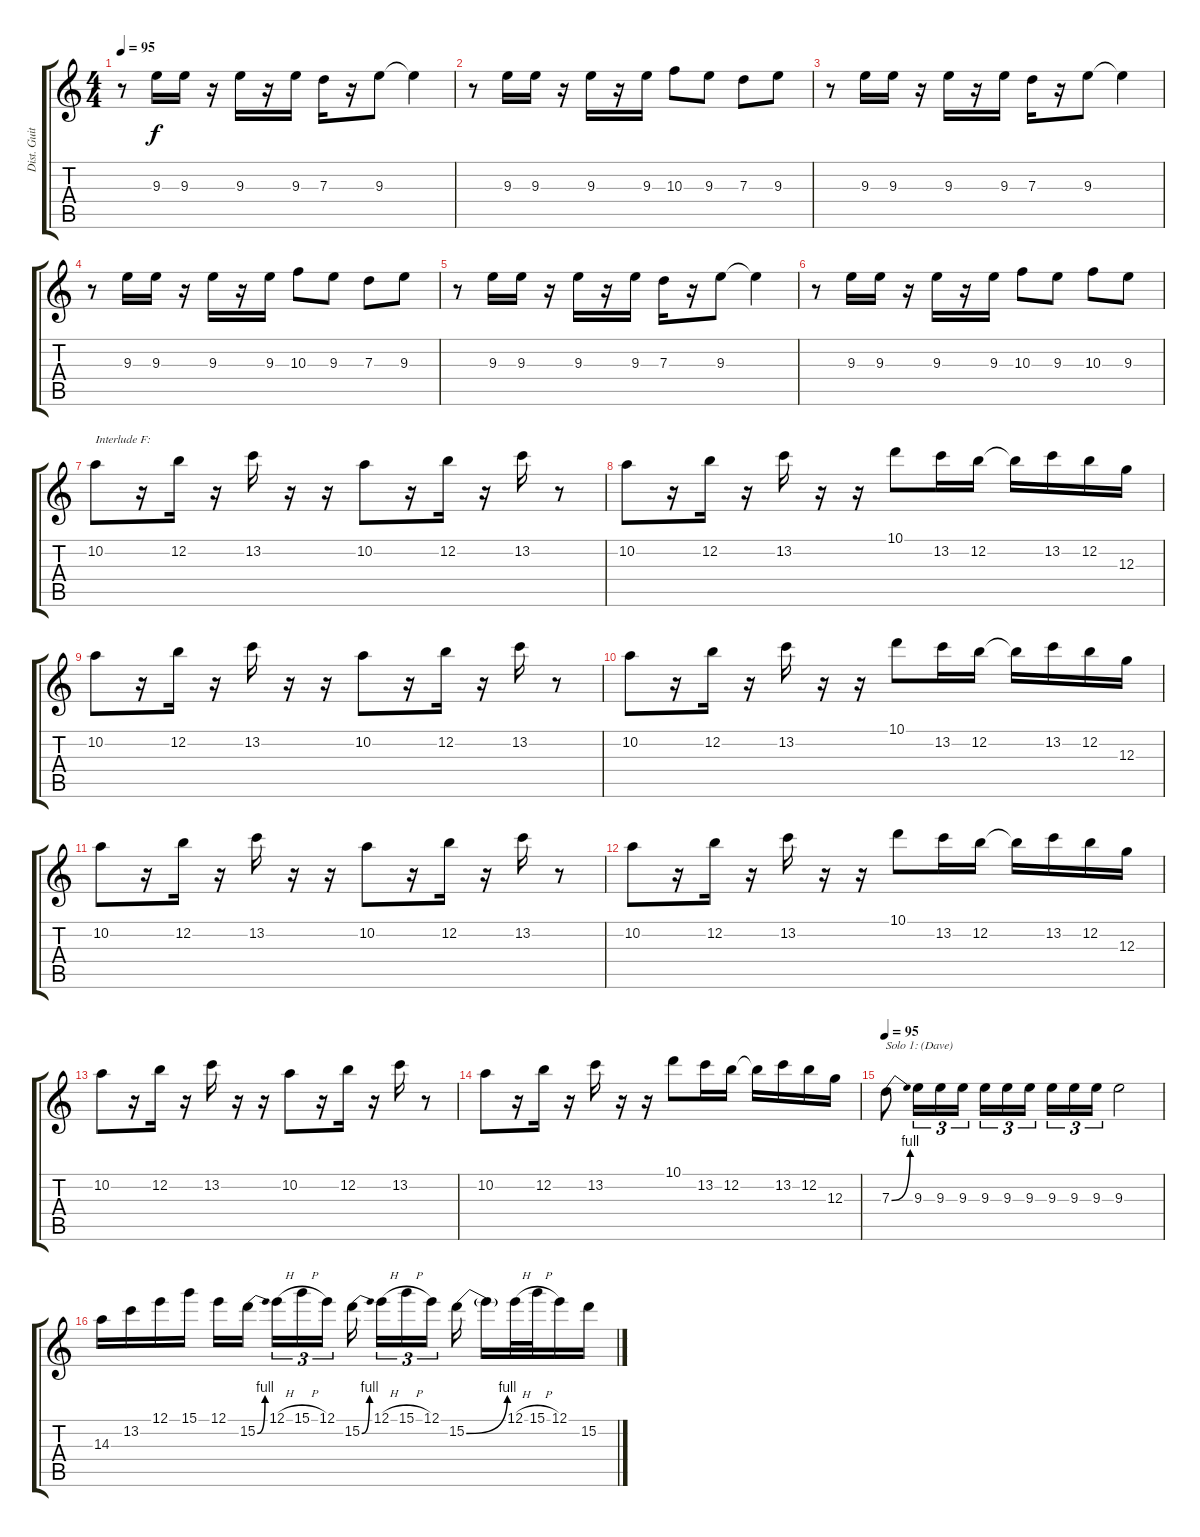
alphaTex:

\track ("Dist. Guitar 1" "Dist. Guit") {instrument distortionguitar}
\staff {score tabs}
\tuning (E4 B3 G3 D3 A2 E2) {hide}
\ts (4 4)
\tempo 95
\clef g2
\ks c
r.8{dy f} 9.3.16 9.3.16 r.16 9.3.16 r.16 9.3.16 7.3.16 r.16 9.3.8 9.3{t}.4 |
r.8 9.3.16 9.3.16 r.16 9.3.16 r.16 9.3.16 10.3.8 9.3.8 7.3.8 9.3.8 |
r.8 9.3.16 9.3.16 r.16 9.3.16 r.16 9.3.16 7.3.16 r.16 9.3.8 9.3{t}.4 |
r.8 9.3.16 9.3.16 r.16 9.3.16 r.16 9.3.16 10.3.8 9.3.8 7.3.8 9.3.8 |
r.8 9.3.16 9.3.16 r.16 9.3.16 r.16 9.3.16 7.3.16 r.16 9.3.8 9.3{t}.4 |
r.8 9.3.16 9.3.16 r.16 9.3.16 r.16 9.3.16 10.3.8 9.3.8 10.3.8 9.3.8 |
10.2.8{txt "Interlude F:"} r.16 12.2.16 r.16 13.2.16 r.16 r.16 10.2.8 r.16 12.2.16 r.16 13.2.16 r.8 |
10.2.8 r.16 12.2.16 r.16 13.2.16 r.16 r.16 10.1.8 13.2.16 12.2.16 12.2{t}.16 13.2.16 12.2.16 12.3.16 |
10.2.8 r.16 12.2.16 r.16 13.2.16 r.16 r.16 10.2.8 r.16 12.2.16 r.16 13.2.16 r.8 |
10.2.8 r.16 12.2.16 r.16 13.2.16 r.16 r.16 10.1.8 13.2.16 12.2.16 12.2{t}.16 13.2.16 12.2.16 12.3.16 |
10.2.8 r.16 12.2.16 r.16 13.2.16 r.16 r.16 10.2.8 r.16 12.2.16 r.16 13.2.16 r.8 |
10.2.8 r.16 12.2.16 r.16 13.2.16 r.16 r.16 10.1.8 13.2.16 12.2.16 12.2{t}.16 13.2.16 12.2.16 12.3.16 |
10.2.8 r.16 12.2.16 r.16 13.2.16 r.16 r.16 10.2.8 r.16 12.2.16 r.16 13.2.16 r.8 |
10.2.8 r.16 12.2.16 r.16 13.2.16 r.16 r.16 10.1.8 13.2.16 12.2.16 12.2{t}.16 13.2.16 12.2.16 12.3.16 |
\tempo 95
7.3{be (bend 0 0 60 4)}.8{txt "Solo 1: (Dave)" volume 16 instrument distortionguitar} 9.3.16{tu (3 2)} 9.3.16{tu (3 2)} 9.3.16{tu (3 2)} 9.3.16{tu (3 2)} 9.3.16{tu (3 2)} 9.3.16{tu (3 2)} 9.3.16{tu (3 2)} 9.3.16{tu (3 2)} 9.3.16{tu (3 2)} 9.3.2 |
14.3.16 13.2.16 12.1.16 15.1.16 12.1.16 15.2{be (bend 0 0 60 4)}.16 12.1{h}.16{tu (3 2)} 15.1{h}.16{tu (3 2)} 12.1.16{tu (3 2)} 15.2{be (bend 0 0 60 4)}.16 12.1{h}.16{tu (3 2)} 15.1{h}.16{tu (3 2)} 12.1.16{tu (3 2)} 15.2{be (bend 0 0 60 4)}.16 15.2{t}.16 12.1{h}.32 15.1{h}.32 12.1.16 15.2.16
